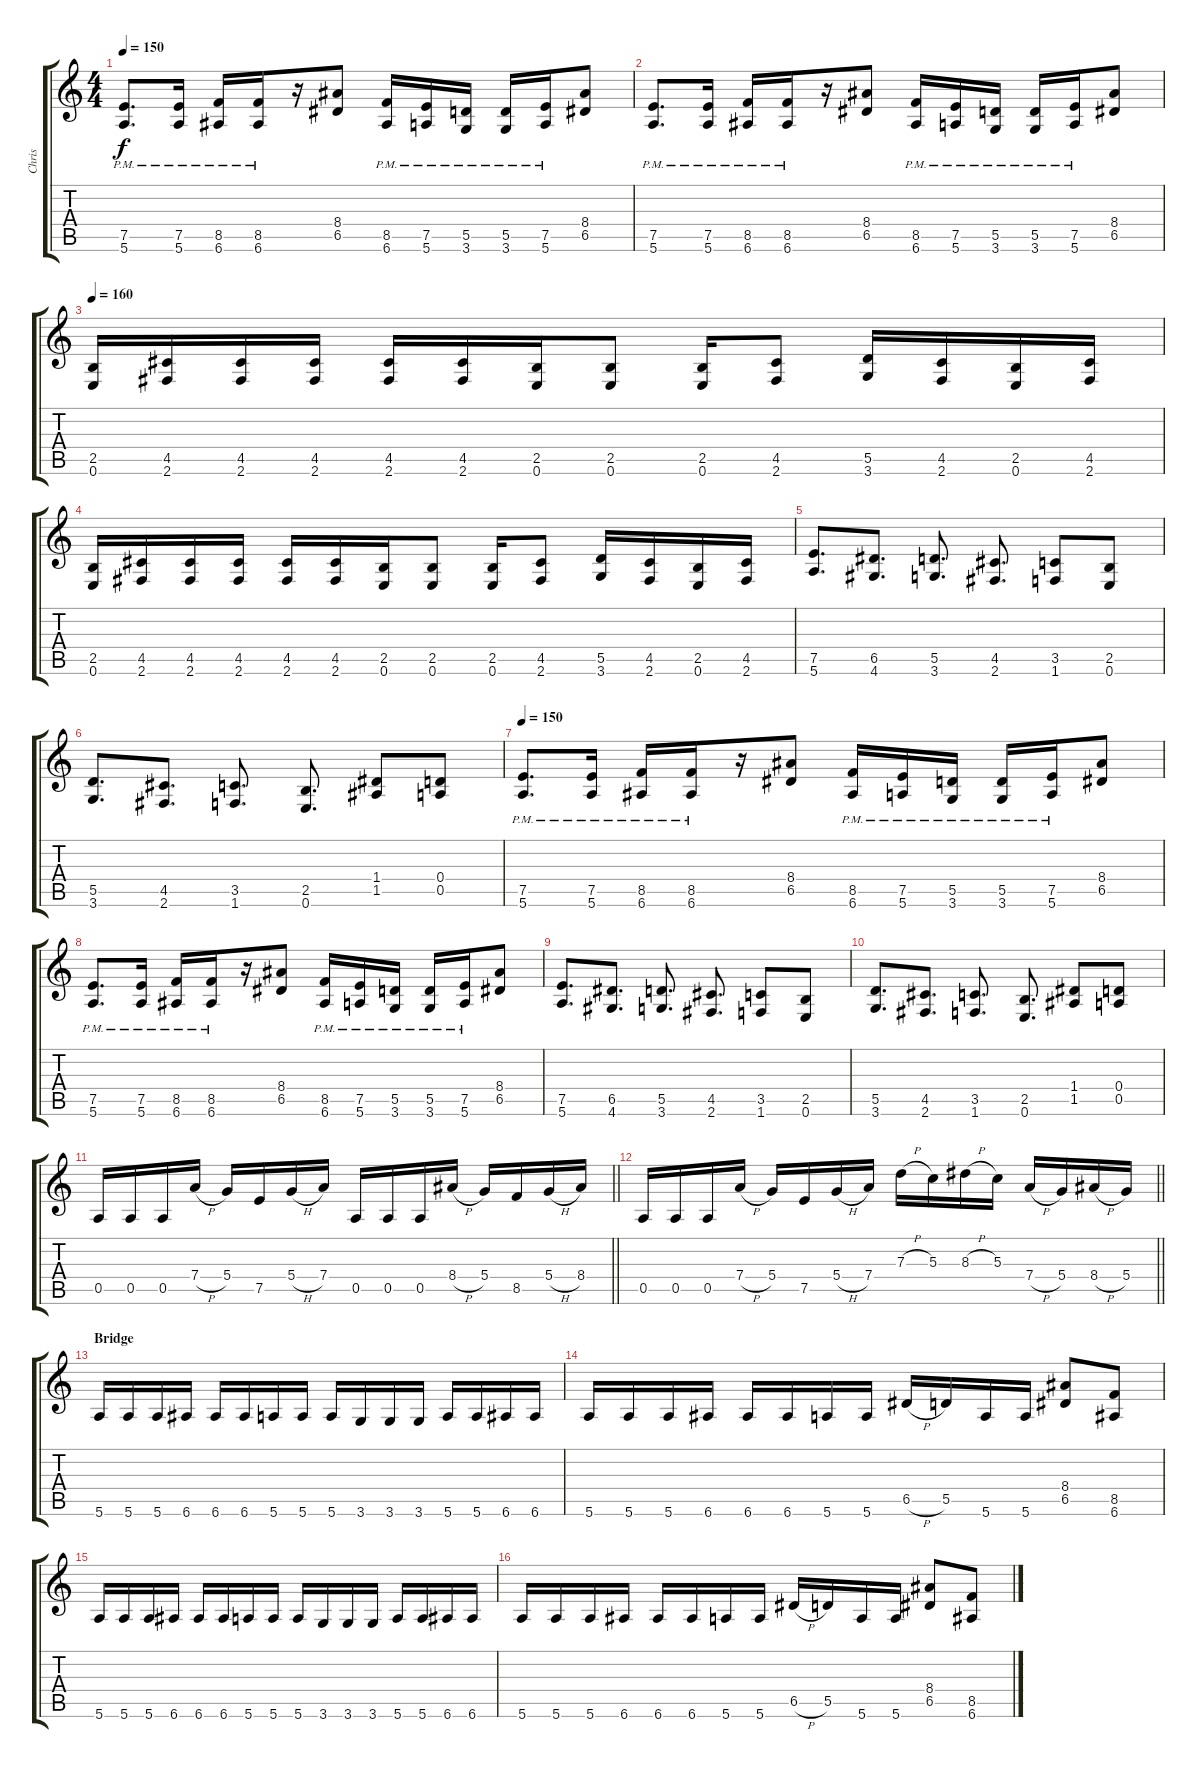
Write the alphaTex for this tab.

\track ("Chris" "Chris") {instrument distortionguitar}
\staff {score tabs}
\tuning (E4 B3 G3 D3 A2 E2) {hide}
\ts (4 4)
\tempo 150
\clef g2
\ks c
(7.5{pm} 5.6{pm}).8{d dy f} (7.5{pm} 5.6{pm}).16 (8.5{pm} 6.6{pm}).16 (8.5{pm} 6.6{pm}).16 r.16 (8.4 6.5).8 (8.5{pm} 6.6{pm}).16 (7.5{pm} 5.6{pm}).16 (5.5{pm} 3.6{pm}).16 (5.5{pm} 3.6{pm}).16 (7.5{pm} 5.6{pm}).16 (8.4 6.5).8 |
(7.5{pm} 5.6{pm}).8{d} (7.5{pm} 5.6{pm}).16 (8.5{pm} 6.6{pm}).16 (8.5{pm} 6.6{pm}).16 r.16 (8.4 6.5).8 (8.5{pm} 6.6{pm}).16 (7.5{pm} 5.6{pm}).16 (5.5{pm} 3.6{pm}).16 (5.5{pm} 3.6{pm}).16 (7.5{pm} 5.6{pm}).16 (8.4 6.5).8 |
\tempo 160
(2.5 0.6).16 (4.5 2.6).16 (4.5 2.6).16 (4.5 2.6).16 (4.5 2.6).16 (4.5 2.6).16 (2.5 0.6).16 (2.5 0.6).8 (2.5 0.6).16 (4.5 2.6).8 (5.5 3.6).16 (4.5 2.6).16 (2.5 0.6).16 (4.5 2.6).16 |
(2.5 0.6).16 (4.5 2.6).16 (4.5 2.6).16 (4.5 2.6).16 (4.5 2.6).16 (4.5 2.6).16 (2.5 0.6).16 (2.5 0.6).8 (2.5 0.6).16 (4.5 2.6).8 (5.5 3.6).16 (4.5 2.6).16 (2.5 0.6).16 (4.5 2.6).16 |
(7.5 5.6).8{d} (6.5 4.6).8{d} (5.5 3.6).8{d} (4.5 2.6).8{d} (3.5 1.6).8 (2.5 0.6).8 |
(5.5 3.6).8{d} (4.5 2.6).8{d} (3.5 1.6).8{d} (2.5 0.6).8{d} (1.4 1.5).8 (0.4 0.5).8 |
\tempo 150
(7.5{pm} 5.6{pm}).8{d} (7.5{pm} 5.6{pm}).16 (8.5{pm} 6.6{pm}).16 (8.5{pm} 6.6{pm}).16 r.16 (8.4 6.5).8 (8.5{pm} 6.6{pm}).16 (7.5{pm} 5.6{pm}).16 (5.5{pm} 3.6{pm}).16 (5.5{pm} 3.6{pm}).16 (7.5{pm} 5.6{pm}).16 (8.4 6.5).8 |
(7.5{pm} 5.6{pm}).8{d} (7.5{pm} 5.6{pm}).16 (8.5{pm} 6.6{pm}).16 (8.5{pm} 6.6{pm}).16 r.16 (8.4 6.5).8 (8.5{pm} 6.6{pm}).16 (7.5{pm} 5.6{pm}).16 (5.5{pm} 3.6{pm}).16 (5.5{pm} 3.6{pm}).16 (7.5{pm} 5.6{pm}).16 (8.4 6.5).8 |
(7.5 5.6).8{d} (6.5 4.6).8{d} (5.5 3.6).8{d} (4.5 2.6).8{d} (3.5 1.6).8 (2.5 0.6).8 |
(5.5 3.6).8{d} (4.5 2.6).8{d} (3.5 1.6).8{d} (2.5 0.6).8{d} (1.4 1.5).8 (0.4 0.5).8 |
\barLineRight lightlight
0.5.16 0.5.16 0.5.16 7.4{h}.16 5.4.16 7.5.16 5.4{h}.16 7.4.16 0.5.16 0.5.16 0.5.16 8.4{h}.16 5.4.16 8.5.16 5.4{h}.16 8.4.16 |
\barLineRight lightlight
0.5.16 0.5.16 0.5.16 7.4{h}.16 5.4.16 7.5.16 5.4{h}.16 7.4.16 7.3{h}.16 5.3.16 8.3{h}.16 5.3.16 7.4{h}.16 5.4.16 8.4{h}.16 5.4.16 |
\section ("" "Bridge")
5.6.16 5.6.16 5.6.16 6.6.16 6.6.16 6.6.16 5.6.16 5.6.16 5.6.16 3.6.16 3.6.16 3.6.16 5.6.16 5.6.16 6.6.16 6.6.16 |
5.6.16 5.6.16 5.6.16 6.6.16 6.6.16 6.6.16 5.6.16 5.6.16 6.5{h}.16 5.5.16 5.6.16 5.6.16 (8.4 6.5).8 (8.5 6.6).8 |
5.6.16 5.6.16 5.6.16 6.6.16 6.6.16 6.6.16 5.6.16 5.6.16 5.6.16 3.6.16 3.6.16 3.6.16 5.6.16 5.6.16 6.6.16 6.6.16 |
5.6.16 5.6.16 5.6.16 6.6.16 6.6.16 6.6.16 5.6.16 5.6.16 6.5{h}.16 5.5.16 5.6.16 5.6.16 (8.4 6.5).8 (8.5 6.6).8
